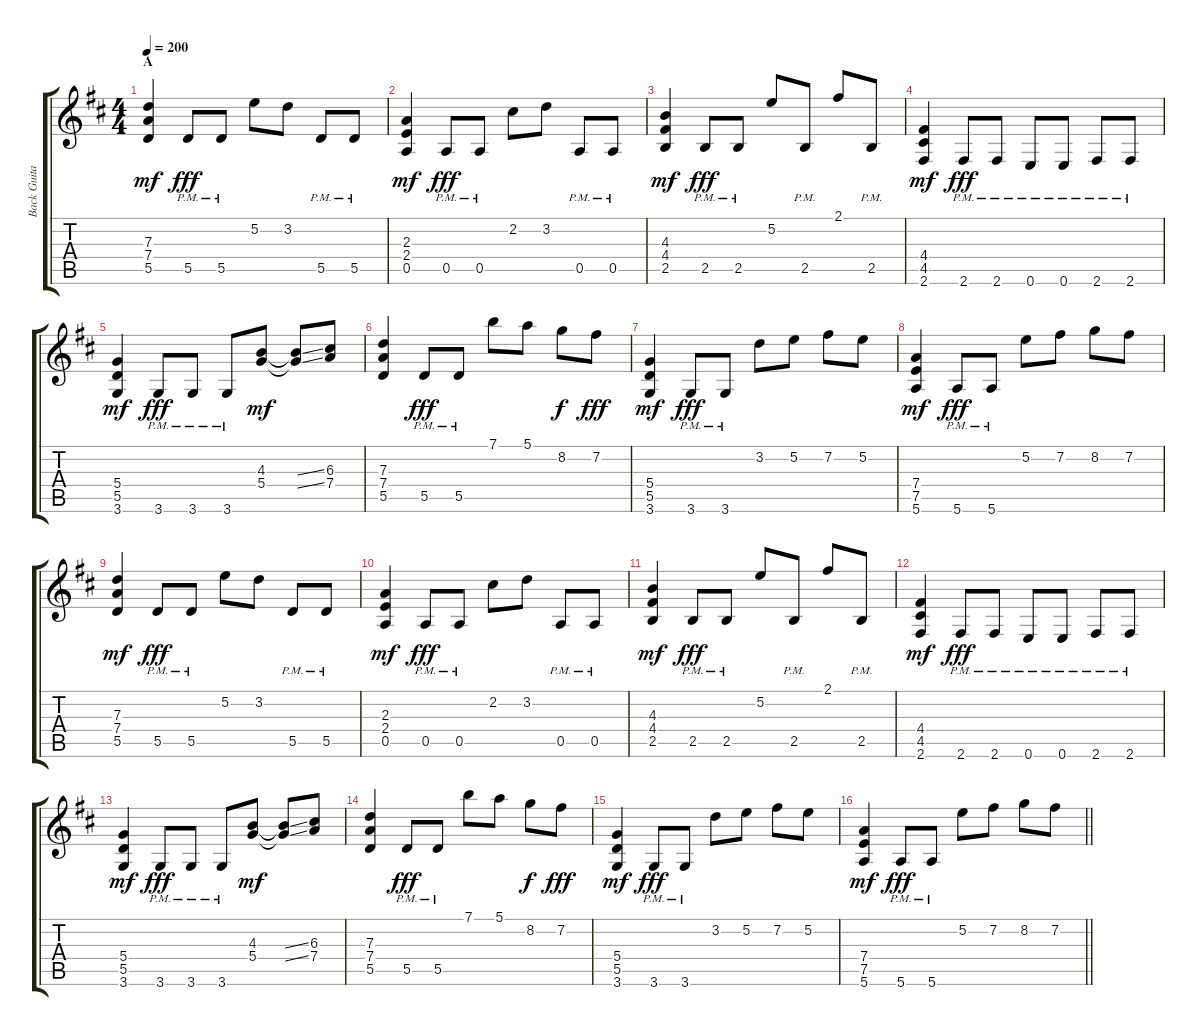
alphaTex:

\track ("Back Guitar(Right ch.)" "Back Guita") {instrument distortionguitar}
\staff {score tabs}
\tuning (E4 B3 G3 D3 A2 E2) {hide}
\ts (4 4)
\section ("" "A")
\tempo 200
\clef g2
\ks d
(7.3 7.4 5.5).4{txt "" dy mf} 5.5{pm}.8{dy fff} 5.5{pm}.8 5.2.8 3.2.8 5.5{pm}.8 5.5{pm}.8 |
(2.3 2.4 0.5).4{dy mf} 0.5{pm}.8{dy fff} 0.5{pm}.8 2.2.8 3.2.8 0.5{pm}.8 0.5{pm}.8 |
(4.3 4.4 2.5).4{dy mf} 2.5{pm}.8{dy fff} 2.5{pm}.8 5.2.8 2.5{pm}.8 2.1.8 2.5{pm}.8 |
(4.4 4.5 2.6).4{dy mf} 2.6{pm}.8{dy fff} 2.6{pm}.8 0.6{pm}.8 0.6{pm}.8 2.6{pm}.8 2.6{pm}.8 |
(5.4 5.5 3.6).4{dy mf} 3.6{pm}.8{dy fff} 3.6{pm}.8 3.6{pm}.8 (4.3 5.4).8{dy mf} (4.3{ss t} 5.4{ss t}).8 (6.3 7.4).8 |
(7.3 7.4 5.5).4 5.5{pm}.8{dy fff} 5.5{pm}.8 7.1.8 5.1.8 8.2.8{dy f} 7.2.8{dy fff} |
(5.4 5.5 3.6).4{dy mf} 3.6{pm}.8{dy fff} 3.6{pm}.8 3.2.8 5.2.8 7.2.8 5.2.8 |
(7.4 7.5 5.6).4{dy mf} 5.6{pm}.8{dy fff} 5.6{pm}.8 5.2.8 7.2.8 8.2.8 7.2.8 |
(7.3 7.4 5.5).4{dy mf} 5.5{pm}.8{dy fff} 5.5{pm}.8 5.2.8 3.2.8 5.5{pm}.8 5.5{pm}.8 |
(2.3 2.4 0.5).4{dy mf} 0.5{pm}.8{dy fff} 0.5{pm}.8 2.2.8 3.2.8 0.5{pm}.8 0.5{pm}.8 |
(4.3 4.4 2.5).4{dy mf} 2.5{pm}.8{dy fff} 2.5{pm}.8 5.2.8 2.5{pm}.8 2.1.8 2.5{pm}.8 |
(4.4 4.5 2.6).4{dy mf} 2.6{pm}.8{dy fff} 2.6{pm}.8 0.6{pm}.8 0.6{pm}.8 2.6{pm}.8 2.6{pm}.8 |
(5.4 5.5 3.6).4{dy mf} 3.6{pm}.8{dy fff} 3.6{pm}.8 3.6{pm}.8 (4.3 5.4).8{dy mf} (4.3{ss t} 5.4{ss t}).8 (6.3 7.4).8 |
(7.3 7.4 5.5).4 5.5{pm}.8{dy fff} 5.5{pm}.8 7.1.8 5.1.8 8.2.8{dy f} 7.2.8{dy fff} |
(5.4 5.5 3.6).4{dy mf} 3.6{pm}.8{dy fff} 3.6{pm}.8 3.2.8 5.2.8 7.2.8 5.2.8 |
\barLineRight lightlight
(7.4 7.5 5.6).4{dy mf} 5.6{pm}.8{dy fff} 5.6{pm}.8 5.2.8 7.2.8 8.2.8 7.2.8
